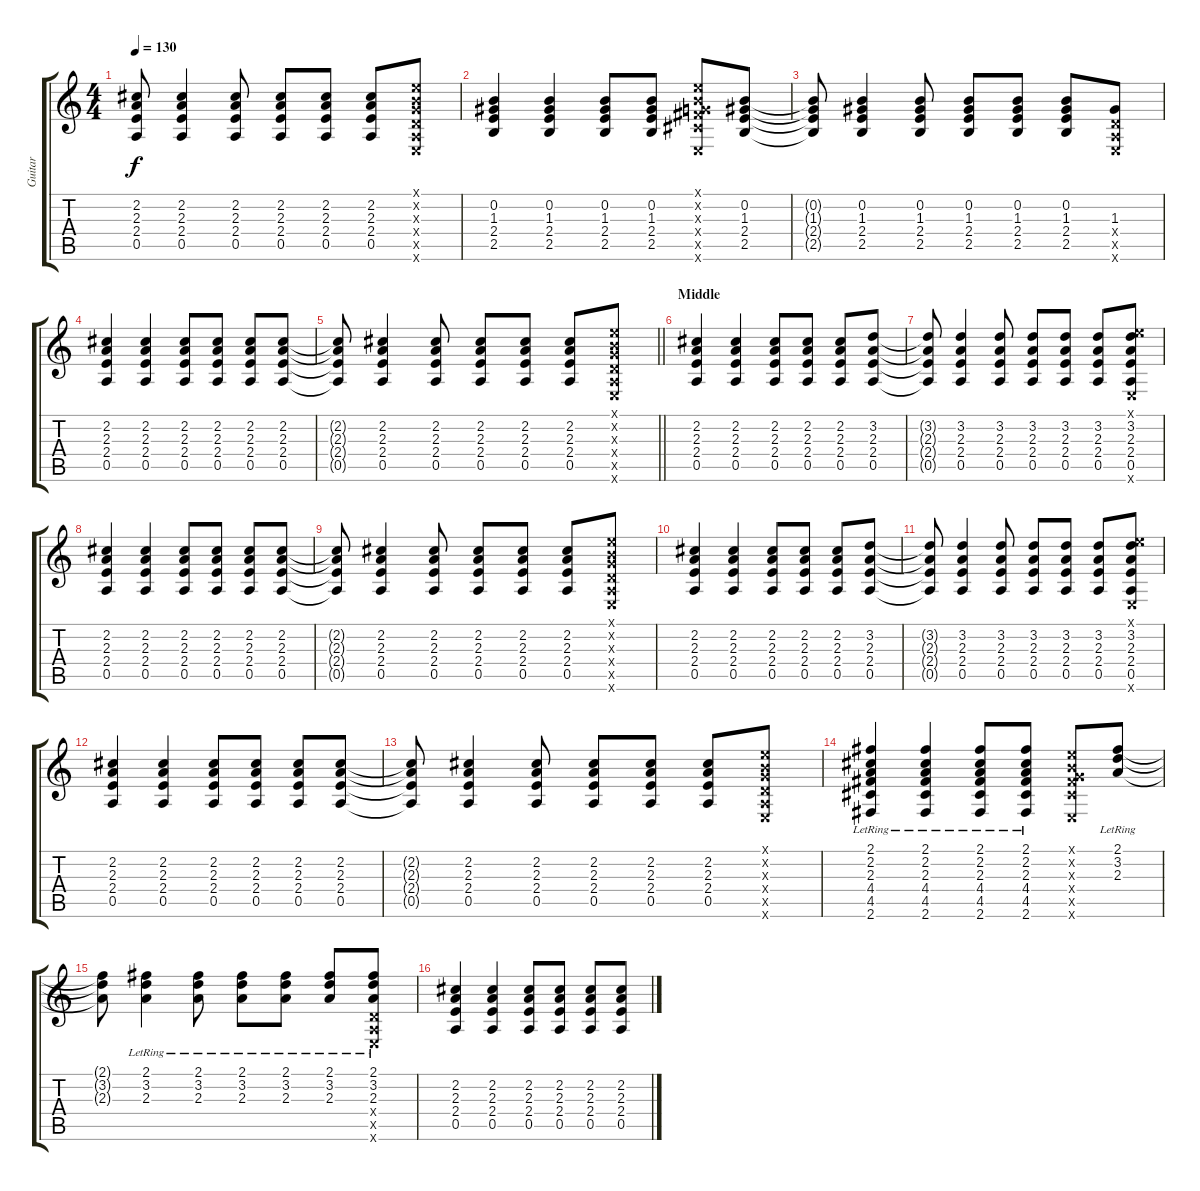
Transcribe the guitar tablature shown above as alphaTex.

\track ("Guitar" "Guitar") {instrument acousticguitarsteel}
\staff {score tabs}
\tuning (E4 B3 G3 D3 A2 E2) {hide}
\ts (4 4)
\tempo 130
\clef g2
\ks c
(2.2{t} 2.3{t} 2.4{t} 0.5{t}).8{dy f} (2.2 2.3 2.4 0.5).4 (2.2 2.3 2.4 0.5).8 (2.2 2.3 2.4 0.5).8 (2.2 2.3 2.4 0.5).8 (2.2 2.3 2.4 0.5).8 (0.1{x} 0.2{x} 0.3{x} 0.4{x} 0.5{x} 0.6{x}).8 |
(0.2 1.3 2.4 2.5).4 (0.2 1.3 2.4 2.5).4 (0.2 1.3 2.4 2.5).8 (0.2 1.3 2.4 2.5).8 (0.1{x} 0.2{x} 0.3{x} 4.4{x} 4.5{x} 0.6{x}).8 (0.2 1.3 2.4 2.5).8 |
(0.2{t} 1.3{t} 2.4{t} 2.5{t}).8 (0.2 1.3 2.4 2.5).4 (0.2 1.3 2.4 2.5).8 (0.2 1.3 2.4 2.5).8 (0.2 1.3 2.4 2.5).8 (0.2 1.3 2.4 2.5).8 (1.3 0.4{x} 0.5{x} 0.6{x}).8 |
(2.2 2.3 2.4 0.5).4 (2.2 2.3 2.4 0.5).4 (2.2 2.3 2.4 0.5).8 (2.2 2.3 2.4 0.5).8 (2.2 2.3 2.4 0.5).8 (2.2 2.3 2.4 0.5).8 |
\barLineRight lightlight
(2.2{t} 2.3{t} 2.4{t} 0.5{t}).8 (2.2 2.3 2.4 0.5).4 (2.2 2.3 2.4 0.5).8 (2.2 2.3 2.4 0.5).8 (2.2 2.3 2.4 0.5).8 (2.2 2.3 2.4 0.5).8 (0.1{x} 0.2{x} 0.3{x} 0.4{x} 0.5{x} 0.6{x}).8 |
\section ("" "Middle")
(2.2 2.3 2.4 0.5).4{volume 13} (2.2 2.3 2.4 0.5).4 (2.2 2.3 2.4 0.5).8 (2.2 2.3 2.4 0.5).8 (2.2 2.3 2.4 0.5).8 (3.2 2.3 2.4 0.5).8 |
(3.2{t} 2.3{t} 2.4{t} 0.5{t}).8 (3.2 2.3 2.4 0.5).4 (3.2 2.3 2.4 0.5).8 (3.2 2.3 2.4 0.5).8 (3.2 2.3 2.4 0.5).8 (3.2 2.3 2.4 0.5).8 (0.1{x} 3.2 2.3 2.4 0.5 0.6{x}).8 |
(2.2 2.3 2.4 0.5).4 (2.2 2.3 2.4 0.5).4 (2.2 2.3 2.4 0.5).8 (2.2 2.3 2.4 0.5).8 (2.2 2.3 2.4 0.5).8 (2.2 2.3 2.4 0.5).8 |
(2.2{t} 2.3{t} 2.4{t} 0.5{t}).8 (2.2 2.3 2.4 0.5).4 (2.2 2.3 2.4 0.5).8 (2.2 2.3 2.4 0.5).8 (2.2 2.3 2.4 0.5).8 (2.2 2.3 2.4 0.5).8 (0.1{x} 0.2{x} 0.3{x} 0.4{x} 0.5{x} 0.6{x}).8 |
(2.2 2.3 2.4 0.5).4 (2.2 2.3 2.4 0.5).4 (2.2 2.3 2.4 0.5).8 (2.2 2.3 2.4 0.5).8 (2.2 2.3 2.4 0.5).8 (3.2 2.3 2.4 0.5).8 |
(3.2{t} 2.3{t} 2.4{t} 0.5{t}).8 (3.2 2.3 2.4 0.5).4 (3.2 2.3 2.4 0.5).8 (3.2 2.3 2.4 0.5).8 (3.2 2.3 2.4 0.5).8 (3.2 2.3 2.4 0.5).8 (0.1{x} 3.2 2.3 2.4 0.5 0.6{x}).8 |
(2.2 2.3 2.4 0.5).4 (2.2 2.3 2.4 0.5).4 (2.2 2.3 2.4 0.5).8 (2.2 2.3 2.4 0.5).8 (2.2 2.3 2.4 0.5).8 (2.2 2.3 2.4 0.5).8 |
(2.2{t} 2.3{t} 2.4{t} 0.5{t}).8 (2.2 2.3 2.4 0.5).4 (2.2 2.3 2.4 0.5).8 (2.2 2.3 2.4 0.5).8 (2.2 2.3 2.4 0.5).8 (2.2 2.3 2.4 0.5).8 (0.1{x} 0.2{x} 0.3{x} 0.4{x} 0.5{x} 0.6{x}).8 |
(2.1{lr} 2.2{lr} 2.3{lr} 4.4{lr} 4.5{lr} 2.6{lr}).4 (2.1{lr} 2.2{lr} 2.3{lr} 4.4{lr} 4.5{lr} 2.6{lr}).4 (2.1{lr} 2.2{lr} 2.3{lr} 4.4{lr} 4.5{lr} 2.6{lr}).8 (2.1{lr} 2.2{lr} 2.3{lr} 4.4{lr} 4.5{lr} 2.6{lr}).8 (0.1{x} 0.2{x} 0.3{x} 4.4{x} 4.5{x} 0.6{x}).8 (2.1{lr} 3.2{lr} 2.3{lr}).8 |
(2.1{t} 3.2{t} 2.3{t}).8 (2.1{lr} 3.2{lr} 2.3{lr}).4 (2.1{lr} 3.2{lr} 2.3{lr}).8 (2.1{lr} 3.2{lr} 2.3{lr}).8 (2.1{lr} 3.2{lr} 2.3{lr}).8 (2.1{lr} 3.2{lr} 2.3{lr}).8 (2.1{lr} 3.2{lr} 2.3{lr} 0.4{x} 0.5{x} 0.6{x}).8 |
(2.2 2.3 2.4 0.5).4 (2.2 2.3 2.4 0.5).4 (2.2 2.3 2.4 0.5).8 (2.2 2.3 2.4 0.5).8 (2.2 2.3 2.4 0.5).8 (2.2 2.3 2.4 0.5).8
